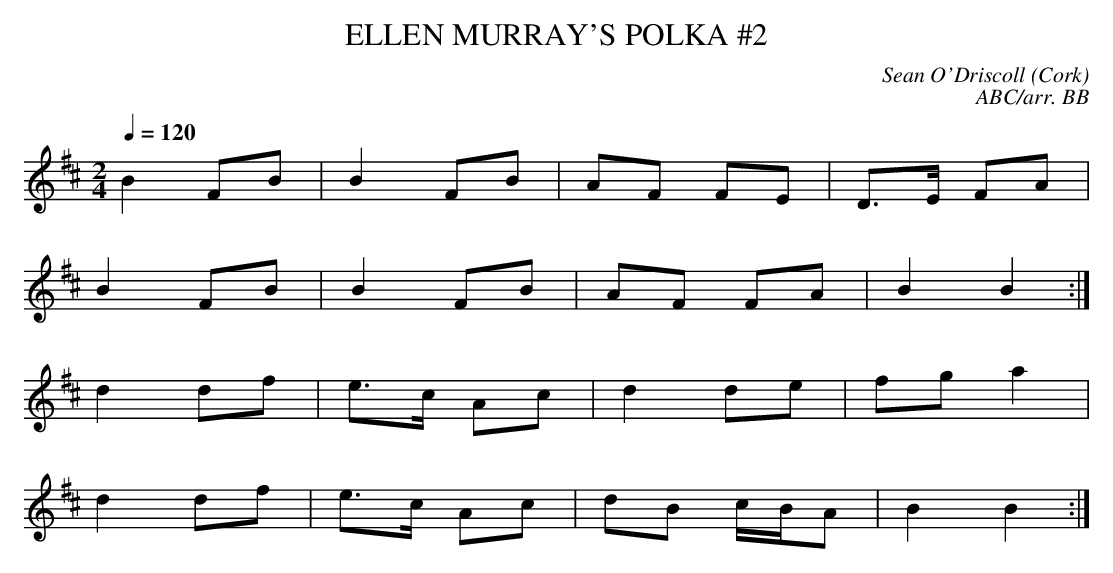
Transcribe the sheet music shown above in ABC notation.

X:1
T:ELLEN MURRAY'S POLKA #2
C:Sean O'Driscoll (Cork)
C:ABC/arr. BB
Q:1/4=120
L:1/8
M:2/4
K:D
B2 FB|B2 FB|AF FE|D>E FA|
B2 FB|B2 FB|AF FA|B2 B2 :|
d2 df|e>c Ac|d2 de|fg a2|
d2 df|e>c Ac|dB c/B/A|B2 B2 :|
